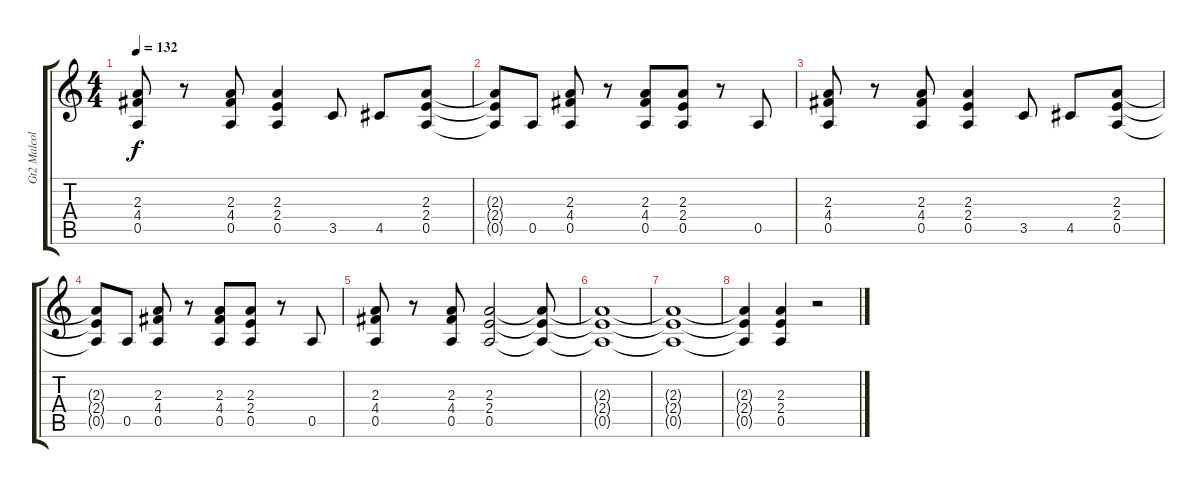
\track ("Gt2 Malcolm" "Gt2 Malcol") {instrument overdrivenguitar}
\staff {score tabs}
\tuning (E4 B3 G3 D3 A2 E2) {hide}
\ts (4 4)
\tempo 132
\clef g2
\ks c
(2.3 4.4 0.5).8{dy f} r.8 (2.3 4.4 0.5).8 (2.3 2.4 0.5).4 3.5.8 4.5.8 (2.3 2.4 0.5).8 |
(2.3{t} 2.4{t} 0.5{t}).8 0.5.8 (2.3 4.4 0.5).8 r.8 (2.3 4.4 0.5).8 (2.3 2.4 0.5).8 r.8 0.5.8 |
(2.3 4.4 0.5).8 r.8 (2.3 4.4 0.5).8 (2.3 2.4 0.5).4 3.5.8 4.5.8 (2.3 2.4 0.5).8 |
(2.3{t} 2.4{t} 0.5{t}).8 0.5.8 (2.3 4.4 0.5).8 r.8 (2.3 4.4 0.5).8 (2.3 2.4 0.5).8 r.8 0.5.8 |
(2.3 4.4 0.5).8 r.8 (2.3 4.4 0.5).8 (2.3 2.4 0.5).2 (2.3{t} 2.4{t} 0.5{t}).8 |
(2.3{t} 2.4{t} 0.5{t}).1 |
(2.3{t} 2.4{t} 0.5{t}).1 |
(2.3{t} 2.4{t} 0.5{t}).4 (2.3 2.4 0.5).4 r.2
